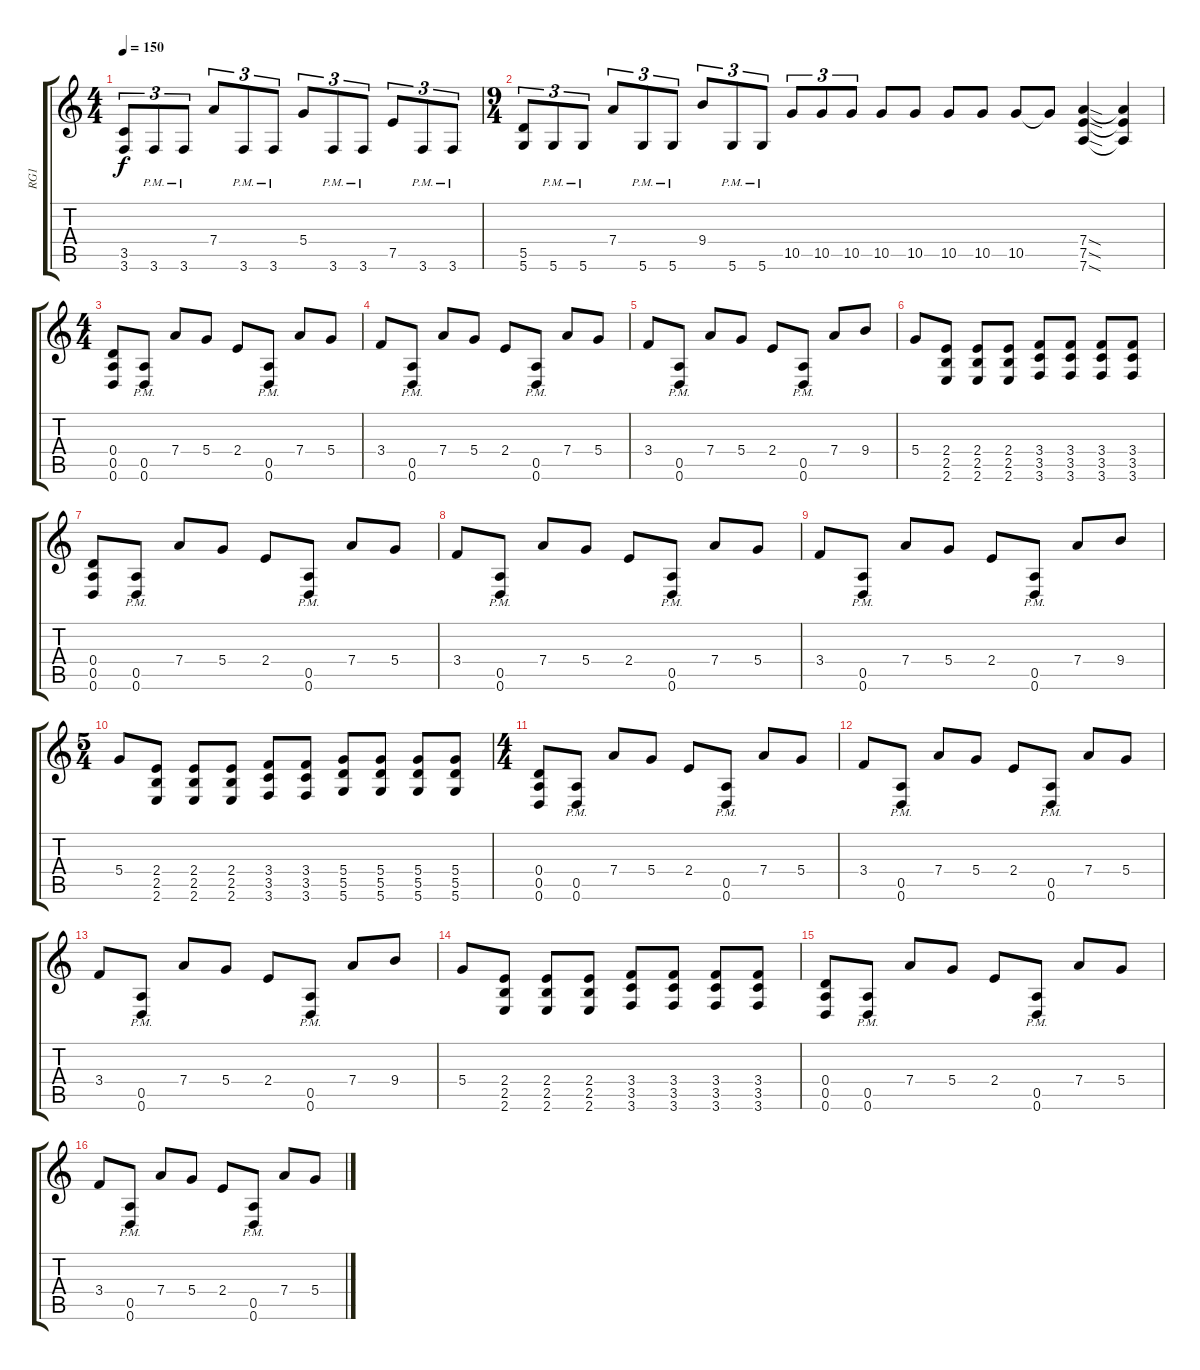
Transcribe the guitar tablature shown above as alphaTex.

\track ("RG1" "RG1") {instrument distortionguitar}
\staff {score tabs}
\tuning (E4 B3 G3 D3 A2 D2) {hide}
\ts (4 4)
\tempo 150
\clef g2
\ks c
(3.5 3.6).8{tu (3 2) dy f} 3.6{pm}.8{tu (3 2)} 3.6{pm}.8{tu (3 2)} 7.4.8{tu (3 2)} 3.6{pm}.8{tu (3 2)} 3.6{pm}.8{tu (3 2)} 5.4.8{tu (3 2)} 3.6{pm}.8{tu (3 2)} 3.6{pm}.8{tu (3 2)} 7.5.8{tu (3 2)} 3.6{pm}.8{tu (3 2)} 3.6{pm}.8{tu (3 2)} |
\ts (9 4)
(5.5 5.6).8{tu (3 2)} 5.6{pm}.8{tu (3 2)} 5.6{pm}.8{tu (3 2)} 7.4.8{tu (3 2)} 5.6{pm}.8{tu (3 2)} 5.6{pm}.8{tu (3 2)} 9.4.8{tu (3 2)} 5.6{pm}.8{tu (3 2)} 5.6{pm}.8{tu (3 2)} 10.5.8{tu (3 2)} 10.5.8{tu (3 2)} 10.5.8{tu (3 2)} 10.5.8 10.5.8 10.5.8 10.5.8 10.5.8 10.5{t}.8 (7.4{sod} 7.5{sod} 7.6{sod}).4 (7.4{t} 7.5{t} 7.6{t}).4 |
\ts (4 4)
(0.4 0.5 0.6).8 (0.5{pm} 0.6{pm}).8 7.4.8 5.4.8 2.4.8 (0.5{pm} 0.6{pm}).8 7.4.8 5.4.8 |
3.4.8 (0.5{pm} 0.6{pm}).8 7.4.8 5.4.8 2.4.8 (0.5{pm} 0.6{pm}).8 7.4.8 5.4.8 |
3.4.8 (0.5{pm} 0.6{pm}).8 7.4.8 5.4.8 2.4.8 (0.5{pm} 0.6{pm}).8 7.4.8 9.4.8 |
5.4.8 (2.4 2.5 2.6).8 (2.4 2.5 2.6).8 (2.4 2.5 2.6).8 (3.4 3.5 3.6).8 (3.4 3.5 3.6).8 (3.4 3.5 3.6).8 (3.4 3.5 3.6).8 |
(0.4 0.5 0.6).8 (0.5{pm} 0.6{pm}).8 7.4.8 5.4.8 2.4.8 (0.5{pm} 0.6{pm}).8 7.4.8 5.4.8 |
3.4.8 (0.5{pm} 0.6{pm}).8 7.4.8 5.4.8 2.4.8 (0.5{pm} 0.6{pm}).8 7.4.8 5.4.8 |
3.4.8 (0.5{pm} 0.6{pm}).8 7.4.8 5.4.8 2.4.8 (0.5{pm} 0.6{pm}).8 7.4.8 9.4.8 |
\ts (5 4)
5.4.8 (2.4 2.5 2.6).8 (2.4 2.5 2.6).8 (2.4 2.5 2.6).8 (3.4 3.5 3.6).8 (3.4 3.5 3.6).8 (5.4 5.5 5.6).8 (5.4 5.5 5.6).8 (5.4 5.5 5.6).8 (5.4 5.5 5.6).8 |
\ts (4 4)
(0.4 0.5 0.6).8 (0.5{pm} 0.6{pm}).8 7.4.8 5.4.8 2.4.8 (0.5{pm} 0.6{pm}).8 7.4.8 5.4.8 |
3.4.8 (0.5{pm} 0.6{pm}).8 7.4.8 5.4.8 2.4.8 (0.5{pm} 0.6{pm}).8 7.4.8 5.4.8 |
3.4.8 (0.5{pm} 0.6{pm}).8 7.4.8 5.4.8 2.4.8 (0.5{pm} 0.6{pm}).8 7.4.8 9.4.8 |
5.4.8 (2.4 2.5 2.6).8 (2.4 2.5 2.6).8 (2.4 2.5 2.6).8 (3.4 3.5 3.6).8 (3.4 3.5 3.6).8 (3.4 3.5 3.6).8 (3.4 3.5 3.6).8 |
(0.4 0.5 0.6).8 (0.5{pm} 0.6{pm}).8 7.4.8 5.4.8 2.4.8 (0.5{pm} 0.6{pm}).8 7.4.8 5.4.8 |
3.4.8 (0.5{pm} 0.6{pm}).8 7.4.8 5.4.8 2.4.8 (0.5{pm} 0.6{pm}).8 7.4.8 5.4.8
